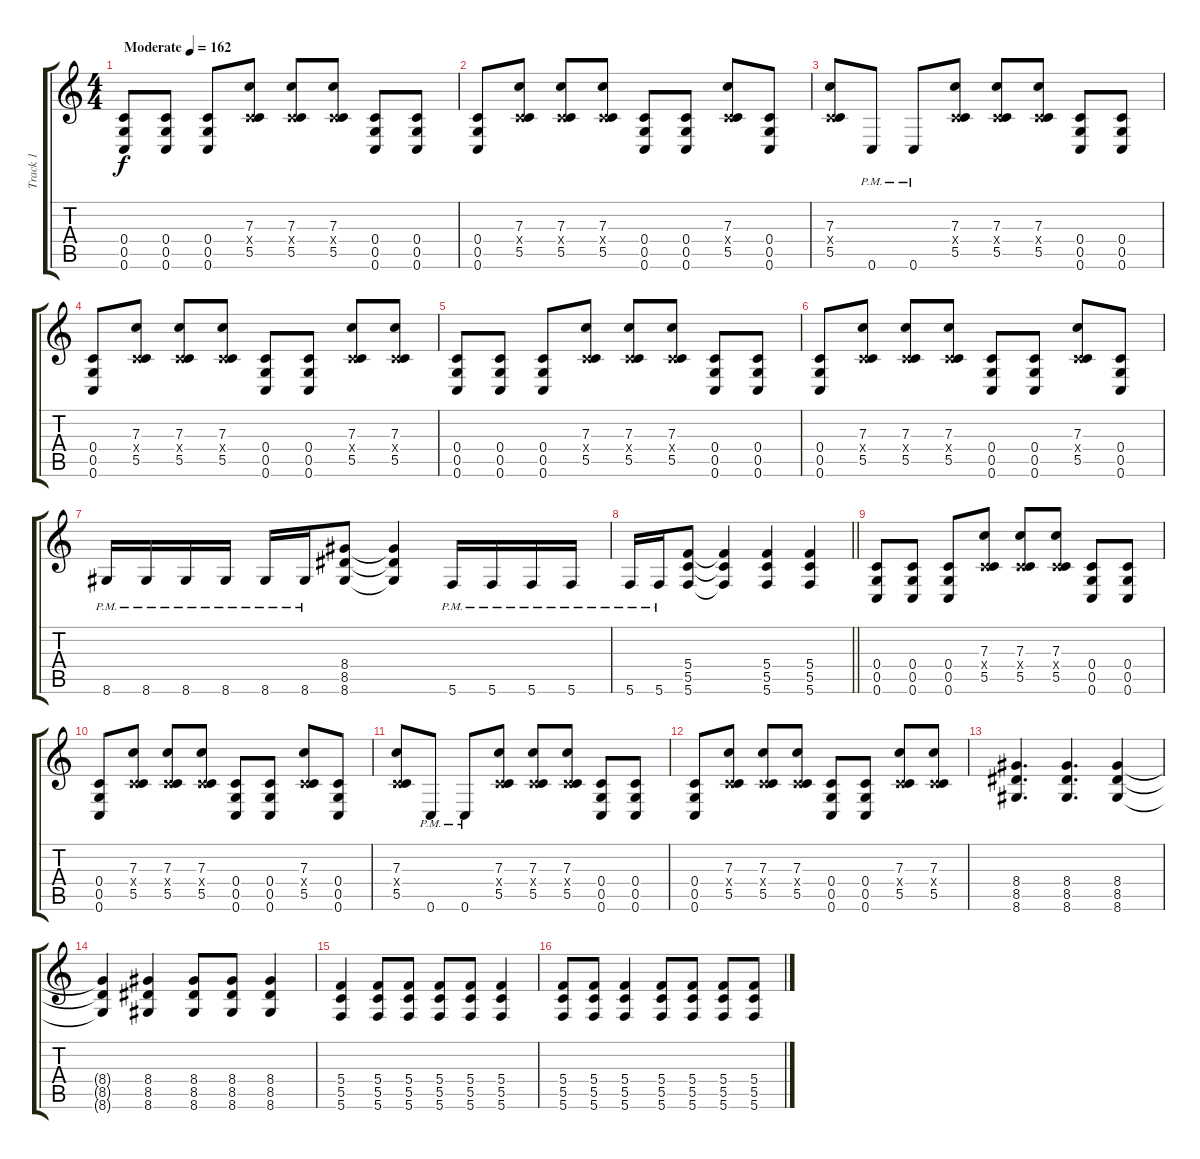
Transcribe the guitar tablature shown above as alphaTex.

\track ("Track 1" "Track 1") {instrument distortionguitar}
\staff {score tabs}
\tuning (D4 A3 F3 C3 G2 C2) {hide}
\ts (4 4)
\tempo (162 "Moderate")
\clef g2
\ks c
(0.4 0.5 0.6).8{dy f instrument distortionguitar} (0.4 0.5 0.6).8 (0.4 0.5 0.6).8 (7.3 0.4{x} 5.5).8 (7.3 0.4{x} 5.5).8 (7.3 0.4{x} 5.5).8 (0.4 0.5 0.6).8 (0.4 0.5 0.6).8 |
(0.4 0.5 0.6).8 (7.3 0.4{x} 5.5).8 (7.3 0.4{x} 5.5).8 (7.3 0.4{x} 5.5).8 (0.4 0.5 0.6).8 (0.4 0.5 0.6).8 (7.3 0.4{x} 5.5).8 (0.4 0.5 0.6).8 |
(7.3 0.4{x} 5.5).8 0.6{pm}.8 0.6{pm}.8 (7.3 0.4{x} 5.5).8 (7.3 0.4{x} 5.5).8 (7.3 0.4{x} 5.5).8 (0.4 0.5 0.6).8 (0.4 0.5 0.6).8 |
(0.4 0.5 0.6).8 (7.3 0.4{x} 5.5).8 (7.3 0.4{x} 5.5).8 (7.3 0.4{x} 5.5).8 (0.4 0.5 0.6).8 (0.4 0.5 0.6).8 (7.3 0.4{x} 5.5).8 (7.3 0.4{x} 5.5).8 |
(0.4 0.5 0.6).8 (0.4 0.5 0.6).8 (0.4 0.5 0.6).8 (7.3 0.4{x} 5.5).8 (7.3 0.4{x} 5.5).8 (7.3 0.4{x} 5.5).8 (0.4 0.5 0.6).8 (0.4 0.5 0.6).8 |
(0.4 0.5 0.6).8 (7.3 0.4{x} 5.5).8 (7.3 0.4{x} 5.5).8 (7.3 0.4{x} 5.5).8 (0.4 0.5 0.6).8 (0.4 0.5 0.6).8 (7.3 0.4{x} 5.5).8 (0.4 0.5 0.6).8 |
8.6{pm}.16 8.6{pm}.16 8.6{pm}.16 8.6{pm}.16 8.6{pm}.16 8.6{pm}.16 (8.4 8.5 8.6).8 (8.4{t} 8.5{t} 8.6{t}).4 5.6{pm}.16 5.6{pm}.16 5.6{pm}.16 5.6{pm}.16 |
\barLineRight lightlight
5.6{pm}.16 5.6{pm}.16 (5.4 5.5 5.6).8 (5.4{t} 5.5{t} 5.6{t}).4 (5.4 5.5 5.6).4 (5.4 5.5 5.6).4 |
(0.4 0.5 0.6).8 (0.4 0.5 0.6).8 (0.4 0.5 0.6).8 (7.3 0.4{x} 5.5).8 (7.3 0.4{x} 5.5).8 (7.3 0.4{x} 5.5).8 (0.4 0.5 0.6).8 (0.4 0.5 0.6).8 |
(0.4 0.5 0.6).8 (7.3 0.4{x} 5.5).8 (7.3 0.4{x} 5.5).8 (7.3 0.4{x} 5.5).8 (0.4 0.5 0.6).8 (0.4 0.5 0.6).8 (7.3 0.4{x} 5.5).8 (0.4 0.5 0.6).8 |
(7.3 0.4{x} 5.5).8 0.6{pm}.8 0.6{pm}.8 (7.3 0.4{x} 5.5).8 (7.3 0.4{x} 5.5).8 (7.3 0.4{x} 5.5).8 (0.4 0.5 0.6).8 (0.4 0.5 0.6).8 |
(0.4 0.5 0.6).8 (7.3 0.4{x} 5.5).8 (7.3 0.4{x} 5.5).8 (7.3 0.4{x} 5.5).8 (0.4 0.5 0.6).8 (0.4 0.5 0.6).8 (7.3 0.4{x} 5.5).8 (7.3 0.4{x} 5.5).8 |
(8.4 8.5 8.6).4{d} (8.4 8.5 8.6).4{d} (8.4 8.5 8.6).4 |
(8.4{t} 8.5{t} 8.6{t}).4 (8.4 8.5 8.6).4 (8.4 8.5 8.6).8 (8.4 8.5 8.6).8 (8.4 8.5 8.6).4 |
(5.4 5.5 5.6).4 (5.4 5.5 5.6).8 (5.4 5.5 5.6).8 (5.4 5.5 5.6).8 (5.4 5.5 5.6).8 (5.4 5.5 5.6).4 |
(5.4 5.5 5.6).8 (5.4 5.5 5.6).8 (5.4 5.5 5.6).4 (5.4 5.5 5.6).8 (5.4 5.5 5.6).8 (5.4 5.5 5.6).8 (5.4 5.5 5.6).8
